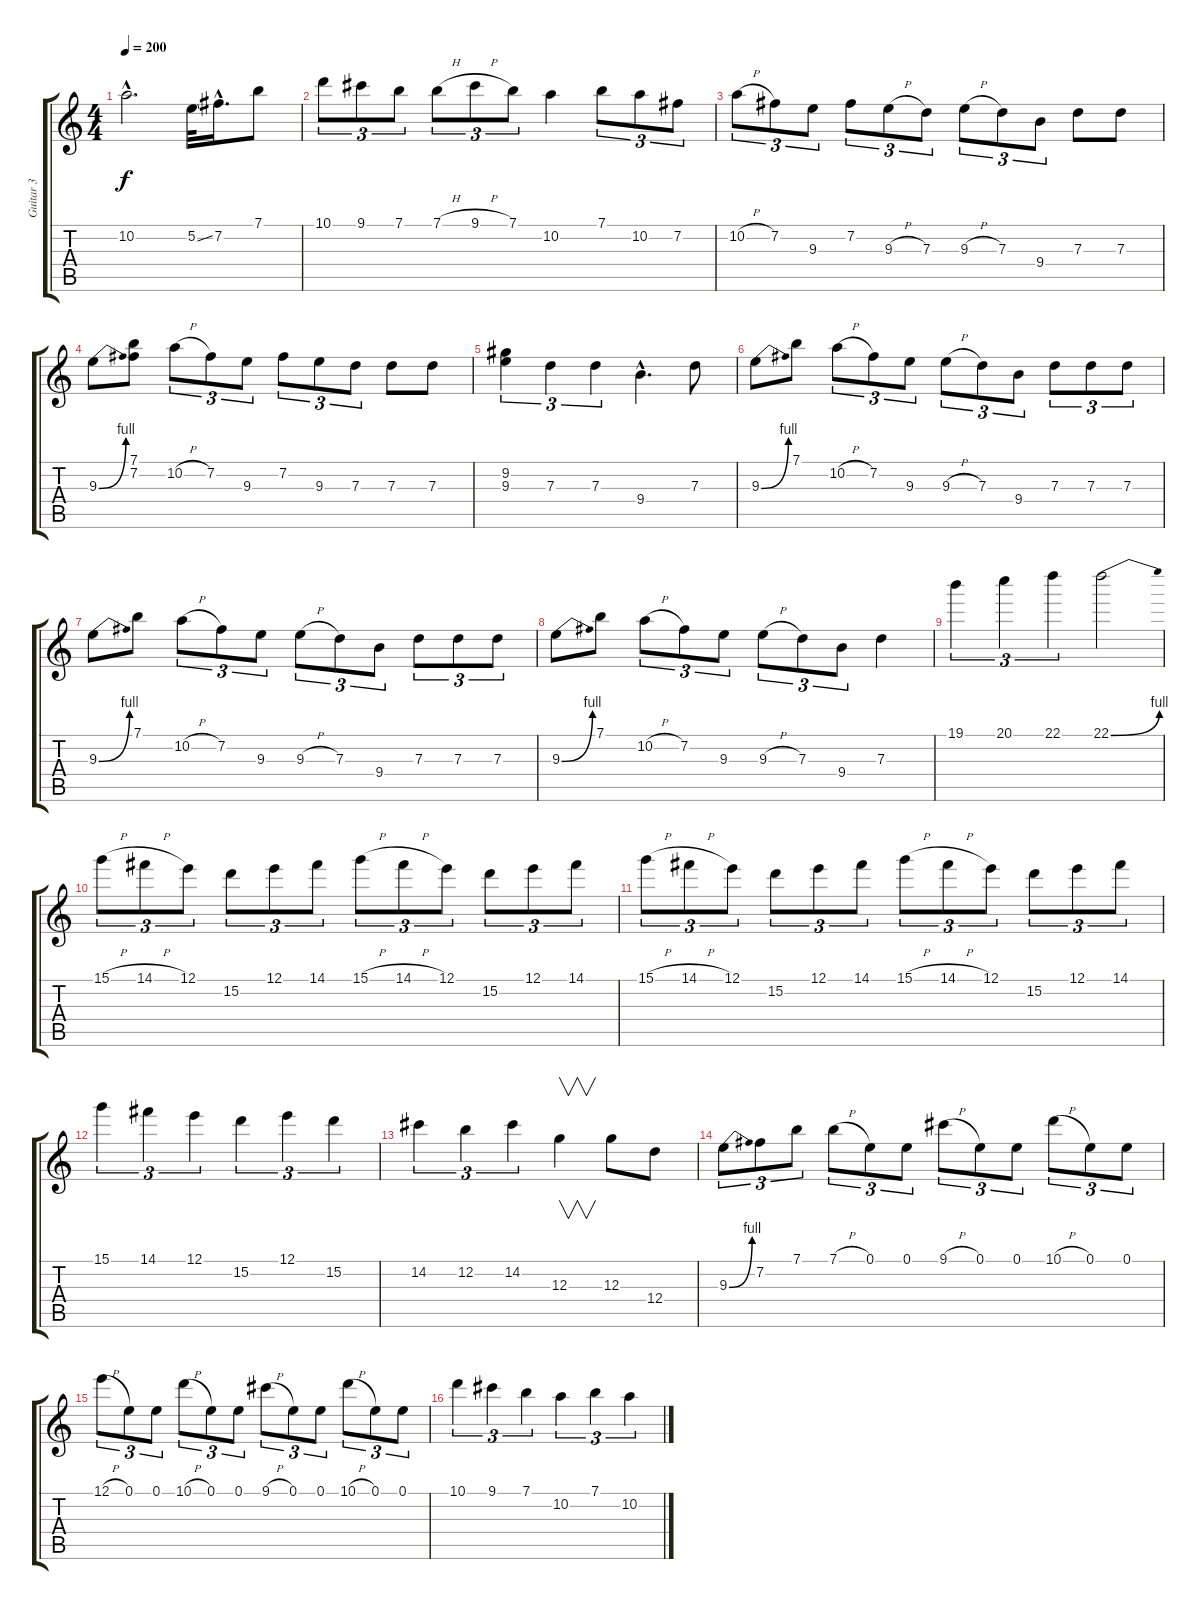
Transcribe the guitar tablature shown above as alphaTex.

\track ("Guitar 3" "Guitar 3") {instrument distortionguitar}
\staff {score tabs}
\tuning (E4 B3 G3 D3 A2 E2) {hide}
\ts (4 4)
\tempo 200
\clef g2
\ks c
10.2{hac}.2{d dy f} 5.2{ss}.32 7.2{hac}.16{d} 7.1.8 |
10.1.8{tu (3 2)} 9.1.8{tu (3 2)} 7.1.8{tu (3 2)} 7.1{h}.8{tu (3 2)} 9.1{h}.8{tu (3 2)} 7.1.8{tu (3 2)} 10.2.4 7.1.8{tu (3 2)} 10.2.8{tu (3 2)} 7.2.8{tu (3 2)} |
10.2{h}.8{tu (3 2)} 7.2.8{tu (3 2)} 9.3.8{tu (3 2)} 7.2.8{tu (3 2)} 9.3{h}.8{tu (3 2)} 7.3.8{tu (3 2)} 9.3{h}.8{tu (3 2)} 7.3.8{tu (3 2)} 9.4.8{tu (3 2)} 7.3.8 7.3.8 |
9.3{be (bend 0 0 60 4)}.8 (7.1 7.2).8 10.2{h}.8{tu (3 2)} 7.2.8{tu (3 2)} 9.3.8{tu (3 2)} 7.2.8{tu (3 2)} 9.3.8{tu (3 2)} 7.3.8{tu (3 2)} 7.3.8 7.3.8 |
(9.2 9.3).4{tu (3 2)} 7.3.4{tu (3 2)} 7.3.4{tu (3 2)} 9.4{hac}.4{d} 7.3.8 |
9.3{be (bend 0 0 60 4)}.8 7.1.8 10.2{h}.8{tu (3 2)} 7.2.8{tu (3 2)} 9.3.8{tu (3 2)} 9.3{h}.8{tu (3 2)} 7.3.8{tu (3 2)} 9.4.8{tu (3 2)} 7.3.8{tu (3 2)} 7.3.8{tu (3 2)} 7.3.8{tu (3 2)} |
9.3{be (bend 0 0 60 4)}.8 7.1.8 10.2{h}.8{tu (3 2)} 7.2.8{tu (3 2)} 9.3.8{tu (3 2)} 9.3{h}.8{tu (3 2)} 7.3.8{tu (3 2)} 9.4.8{tu (3 2)} 7.3.8{tu (3 2)} 7.3.8{tu (3 2)} 7.3.8{tu (3 2)} |
9.3{be (bend 0 0 60 4)}.8 7.1.8 10.2{h}.8{tu (3 2)} 7.2.8{tu (3 2)} 9.3.8{tu (3 2)} 9.3{h}.8{tu (3 2)} 7.3.8{tu (3 2)} 9.4.8{tu (3 2)} 7.3.4 |
19.1.4{tu (3 2)} 20.1.4{tu (3 2)} 22.1.4{tu (3 2)} 22.1{be (bend 0 0 60 4)}.2 |
15.1{h}.8{tu (3 2)} 14.1{h}.8{tu (3 2)} 12.1.8{tu (3 2)} 15.2.8{tu (3 2)} 12.1.8{tu (3 2)} 14.1.8{tu (3 2)} 15.1{h}.8{tu (3 2)} 14.1{h}.8{tu (3 2)} 12.1.8{tu (3 2)} 15.2.8{tu (3 2)} 12.1.8{tu (3 2)} 14.1.8{tu (3 2)} |
15.1{h}.8{tu (3 2)} 14.1{h}.8{tu (3 2)} 12.1.8{tu (3 2)} 15.2.8{tu (3 2)} 12.1.8{tu (3 2)} 14.1.8{tu (3 2)} 15.1{h}.8{tu (3 2)} 14.1{h}.8{tu (3 2)} 12.1.8{tu (3 2)} 15.2.8{tu (3 2)} 12.1.8{tu (3 2)} 14.1.8{tu (3 2)} |
15.1.4{tu (3 2)} 14.1.4{tu (3 2)} 12.1.4{tu (3 2)} 15.2.4{tu (3 2)} 12.1.4{tu (3 2)} 15.2.4{tu (3 2)} |
14.2.4{tu (3 2)} 12.2.4{tu (3 2)} 14.2.4{tu (3 2)} 12.3.4{v} 12.3.8 12.4.8 |
9.3{be (bend 0 0 60 4)}.8{tu (3 2)} 7.2.8{tu (3 2)} 7.1.8{tu (3 2)} 7.1{h}.8{tu (3 2)} 0.1.8{tu (3 2)} 0.1.8{tu (3 2)} 9.1{h}.8{tu (3 2)} 0.1.8{tu (3 2)} 0.1.8{tu (3 2)} 10.1{h}.8{tu (3 2)} 0.1.8{tu (3 2)} 0.1.8{tu (3 2)} |
12.1{h}.8{tu (3 2)} 0.1.8{tu (3 2)} 0.1.8{tu (3 2)} 10.1{h}.8{tu (3 2)} 0.1.8{tu (3 2)} 0.1.8{tu (3 2)} 9.1{h}.8{tu (3 2)} 0.1.8{tu (3 2)} 0.1.8{tu (3 2)} 10.1{h}.8{tu (3 2)} 0.1.8{tu (3 2)} 0.1.8{tu (3 2)} |
10.1.4{tu (3 2)} 9.1.4{tu (3 2)} 7.1.4{tu (3 2)} 10.2.4{tu (3 2)} 7.1.4{tu (3 2)} 10.2.4{tu (3 2)}
